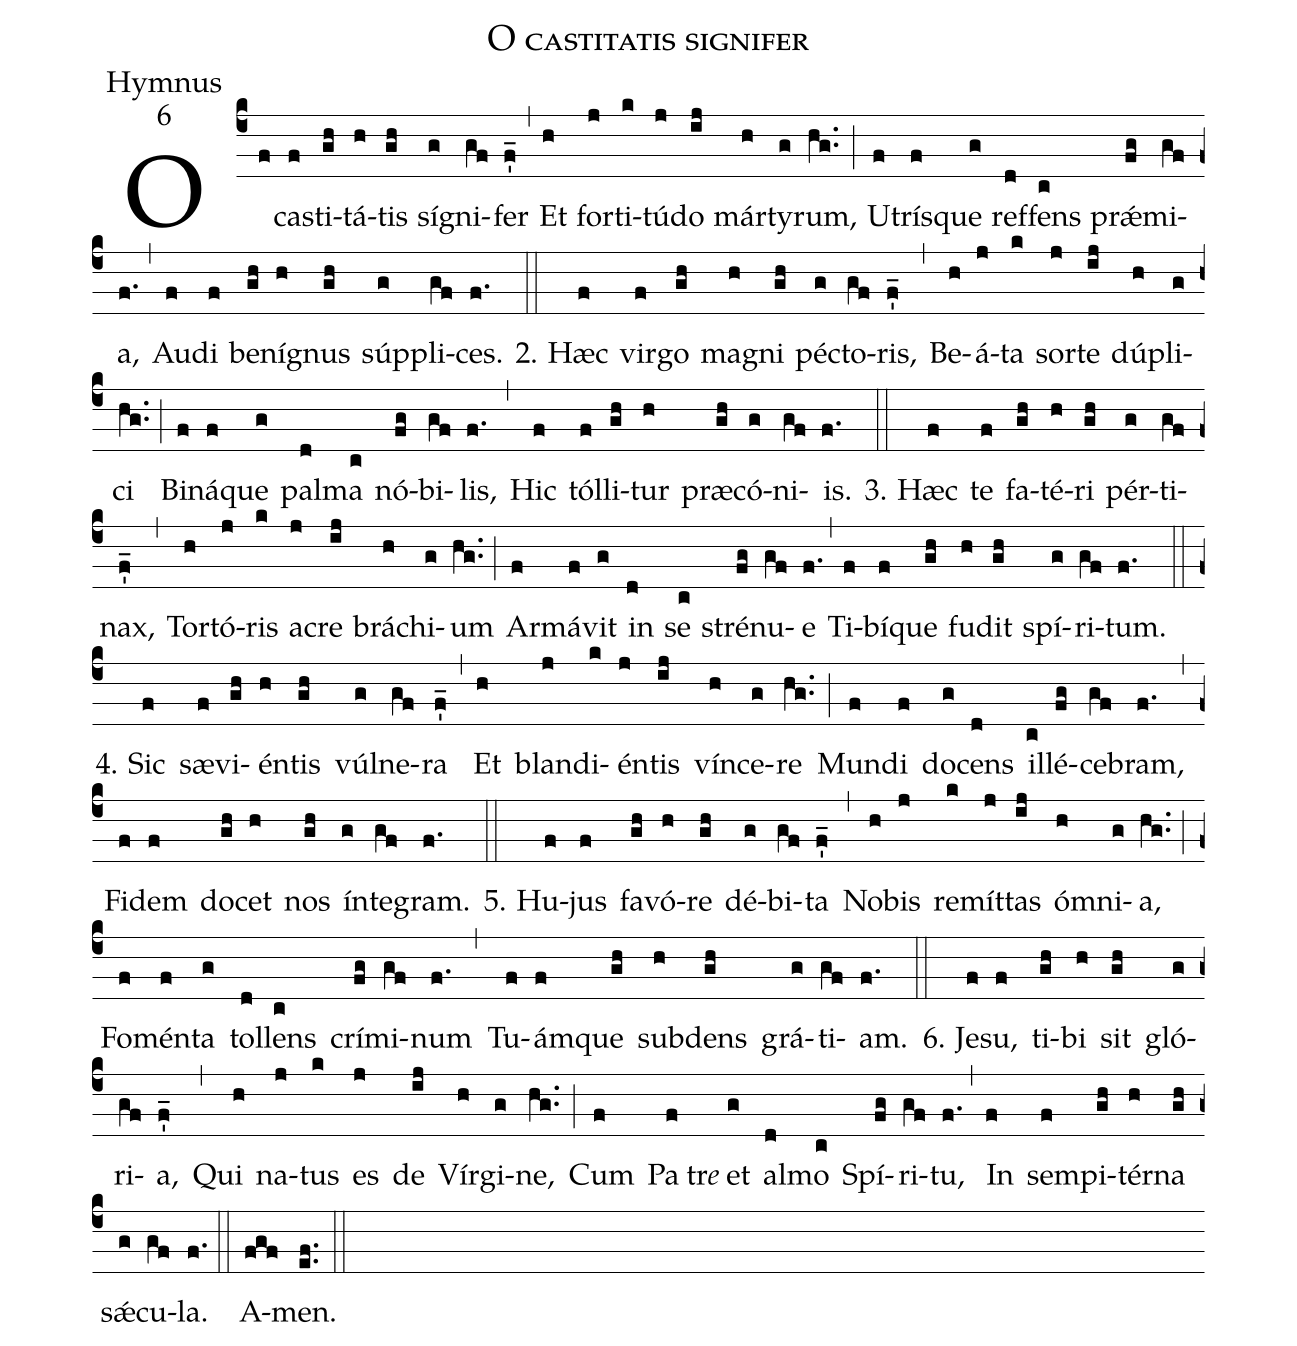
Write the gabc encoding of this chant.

name:O castitatis signifer;
office-part:Hymnus;
mode:6;
%%
(c4)O(f) cas(f)ti(gh)tá(h)tis(gh) sí(g)gni(gf)fer(f'_) (,)
Et(h) for(j)ti(k)tú(j)do(ij) már(h)ty(g)rum,(hg..) (;)
U(f)trís(f)que(g) ref(d)fens(c) prǽ(fg)mi(gf)a,(f.) (,)
Au(f)di(f) be(gh)ní(h)gnus(gh) súp(g)pli(gf)ces.(f.) (::)

2. Hæc(f) vir(f)go(gh) ma(h)gni(gh) péc(g)to(gf)ris,(f'_) (,)
Be(h)á(j)ta(k) sor(j)te(ij) dú(h)pli(g)ci(hg..) (;)
Bi(f)ná(f)que(g) pal(d)ma(c) nó(fg)bi(gf)lis,(f.) (,)
Hic(f) tól(f)li(gh)tur(h) præ(gh)có(g)ni(gf)is.(f.) (::)

3. Hæc(f) te(f) fa(gh)té(h)ri(gh) pér(g)ti(gf)nax,(f'_) (,)
Tor(h)tó(j)ris(k) a(j)cre(ij) brá(h)chi(g)um(hg..) (;)
Ar(f)má(f)vit(g) in(d) se(c) stré(fg)nu(gf)e(f.) (,)
Ti(f)bí(f)que(gh) fu(h)dit(gh) spí(g)ri(gf)tum.(f.) (::)

4. Sic(f) sæ(f)vi(gh)én(h)tis(gh) vúl(g)ne(gf)ra(f'_) (,)
Et(h) blan(j)di(k)én(j)tis(ij) vín(h)ce(g)re(hg..) (;)
Mun(f)di(f) do(g)cens(d) il(c)lé(fg)ce(gf)bram,(f.) (,)
Fi(f)dem(f) do(gh)cet(h) nos(gh) ín(g)te(gf)gram.(f.) (::)

5. Hu(f)jus(f) fa(gh)vó(h)re(gh) dé(g)bi(gf)ta(f'_) (,)
No(h)bis(j) re(k)mít(j)tas(ij) óm(h)ni(g)a,(hg..) (;)
Fo(f)mén(f)ta(g) tol(d)lens(c) crí(fg)mi(gf)num(f.) (,)
Tu(f)ám(f)que(gh) sub(h)dens(gh) grá(g)ti(gf)am.(f.) (::)

6. Je(f)su,(f) ti(gh)bi(h) sit(gh) gló(g)ri(gf)a,(f'_) (,)
Qui(h) na(j)tus(k) es(j) de(ij) Vír(h)gi(g)ne,(hg..) (;)
Cum(f) Pa(f)tr<i>e</i>() et(g) al(d)mo(c) Spí(fg)ri(gf)tu,(f.) (,)
In(f) sem(f)pi(gh)tér(h)na(gh) sǽ(g)cu(gf)la.(f.) (::)
A(fgf)men.(ef..) (::)
